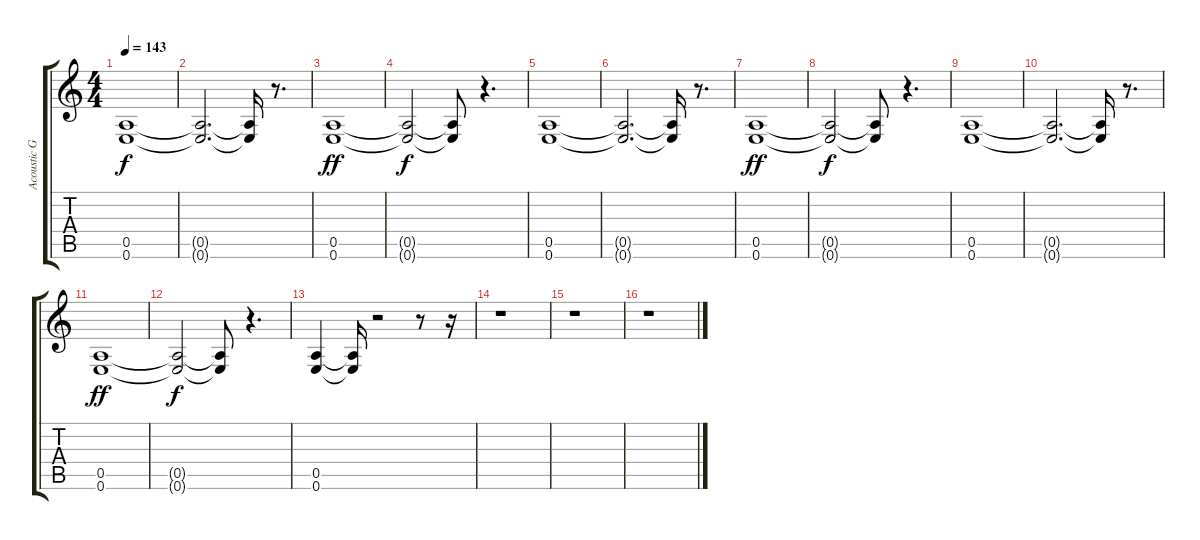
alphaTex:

\track ("Acoustic Guitar     " "Acoustic G") {instrument acousticguitarsteel}
\staff {score tabs}
\tuning (E4 B3 G3 D3 A2 E2) {hide}
\ts (4 4)
\tempo 143
\clef g2
\ks c
(0.5 0.6).1{dy f} |
(0.5{t} 0.6{t}).2{d} (0.5{t} 0.6{t}).16 r.8{d} |
(0.5 0.6).1{dy ff} |
(0.5{t} 0.6{t}).2{dy f} (0.5{t} 0.6{t}).8 r.4{d} |
(0.5 0.6).1 |
(0.5{t} 0.6{t}).2{d} (0.5{t} 0.6{t}).16 r.8{d} |
(0.5 0.6).1{dy ff} |
(0.5{t} 0.6{t}).2{dy f} (0.5{t} 0.6{t}).8 r.4{d} |
(0.5 0.6).1 |
(0.5{t} 0.6{t}).2{d} (0.5{t} 0.6{t}).16 r.8{d} |
(0.5 0.6).1{dy ff} |
(0.5{t} 0.6{t}).2{dy f} (0.5{t} 0.6{t}).8 r.4{d} |
(0.5 0.6).4 (0.5{t} 0.6{t}).16 r.2 r.8 r.16 |
r.1 |
r.1 |
r.1
